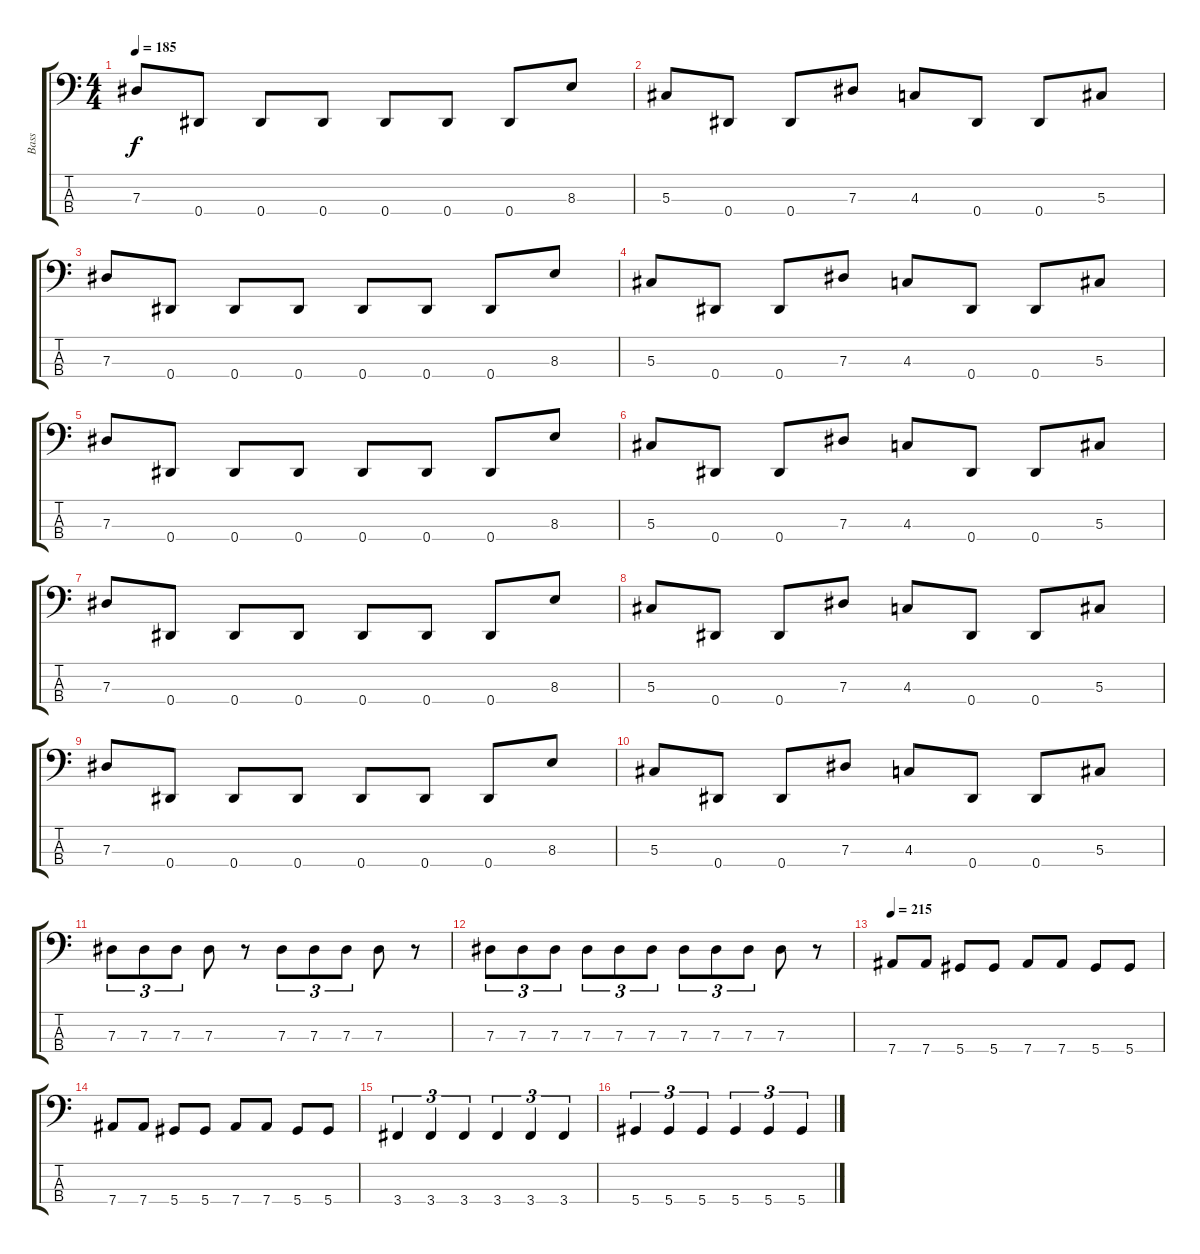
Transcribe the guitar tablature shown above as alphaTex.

\track ("Bass" "Bass") {instrument overdrivenguitar}
\staff {score tabs}
\tuning (Gb2 Db2 Ab1 Eb1) {hide}
\ts (4 4)
\tempo 185
\clef f4
\ks c
7.3.8{dy f} 0.4.8 0.4.8 0.4.8 0.4.8 0.4.8 0.4.8 8.3.8 |
5.3.8 0.4.8 0.4.8 7.3.8 4.3.8 0.4.8 0.4.8 5.3.8 |
7.3.8 0.4.8 0.4.8 0.4.8 0.4.8 0.4.8 0.4.8 8.3.8 |
5.3.8 0.4.8 0.4.8 7.3.8 4.3.8 0.4.8 0.4.8 5.3.8 |
7.3.8 0.4.8 0.4.8 0.4.8 0.4.8 0.4.8 0.4.8 8.3.8 |
5.3.8 0.4.8 0.4.8 7.3.8 4.3.8 0.4.8 0.4.8 5.3.8 |
7.3.8 0.4.8 0.4.8 0.4.8 0.4.8 0.4.8 0.4.8 8.3.8 |
5.3.8 0.4.8 0.4.8 7.3.8 4.3.8 0.4.8 0.4.8 5.3.8 |
7.3.8 0.4.8 0.4.8 0.4.8 0.4.8 0.4.8 0.4.8 8.3.8 |
5.3.8 0.4.8 0.4.8 7.3.8 4.3.8 0.4.8 0.4.8 5.3.8 |
7.3.8{tu (3 2)} 7.3.8{tu (3 2)} 7.3.8{tu (3 2)} 7.3.8 r.8 7.3.8{tu (3 2)} 7.3.8{tu (3 2)} 7.3.8{tu (3 2)} 7.3.8 r.8 |
7.3.8{tu (3 2)} 7.3.8{tu (3 2)} 7.3.8{tu (3 2)} 7.3.8{tu (3 2)} 7.3.8{tu (3 2)} 7.3.8{tu (3 2)} 7.3.8{tu (3 2)} 7.3.8{tu (3 2)} 7.3.8{tu (3 2)} 7.3.8 r.8 |
\tempo 215
7.4.8 7.4.8 5.4.8 5.4.8 7.4.8 7.4.8 5.4.8 5.4.8 |
7.4.8 7.4.8 5.4.8 5.4.8 7.4.8 7.4.8 5.4.8 5.4.8 |
3.4.4{tu (3 2)} 3.4.4{tu (3 2)} 3.4.4{tu (3 2)} 3.4.4{tu (3 2)} 3.4.4{tu (3 2)} 3.4.4{tu (3 2)} |
5.4.4{tu (3 2)} 5.4.4{tu (3 2)} 5.4.4{tu (3 2)} 5.4.4{tu (3 2)} 5.4.4{tu (3 2)} 5.4.4{tu (3 2)}
